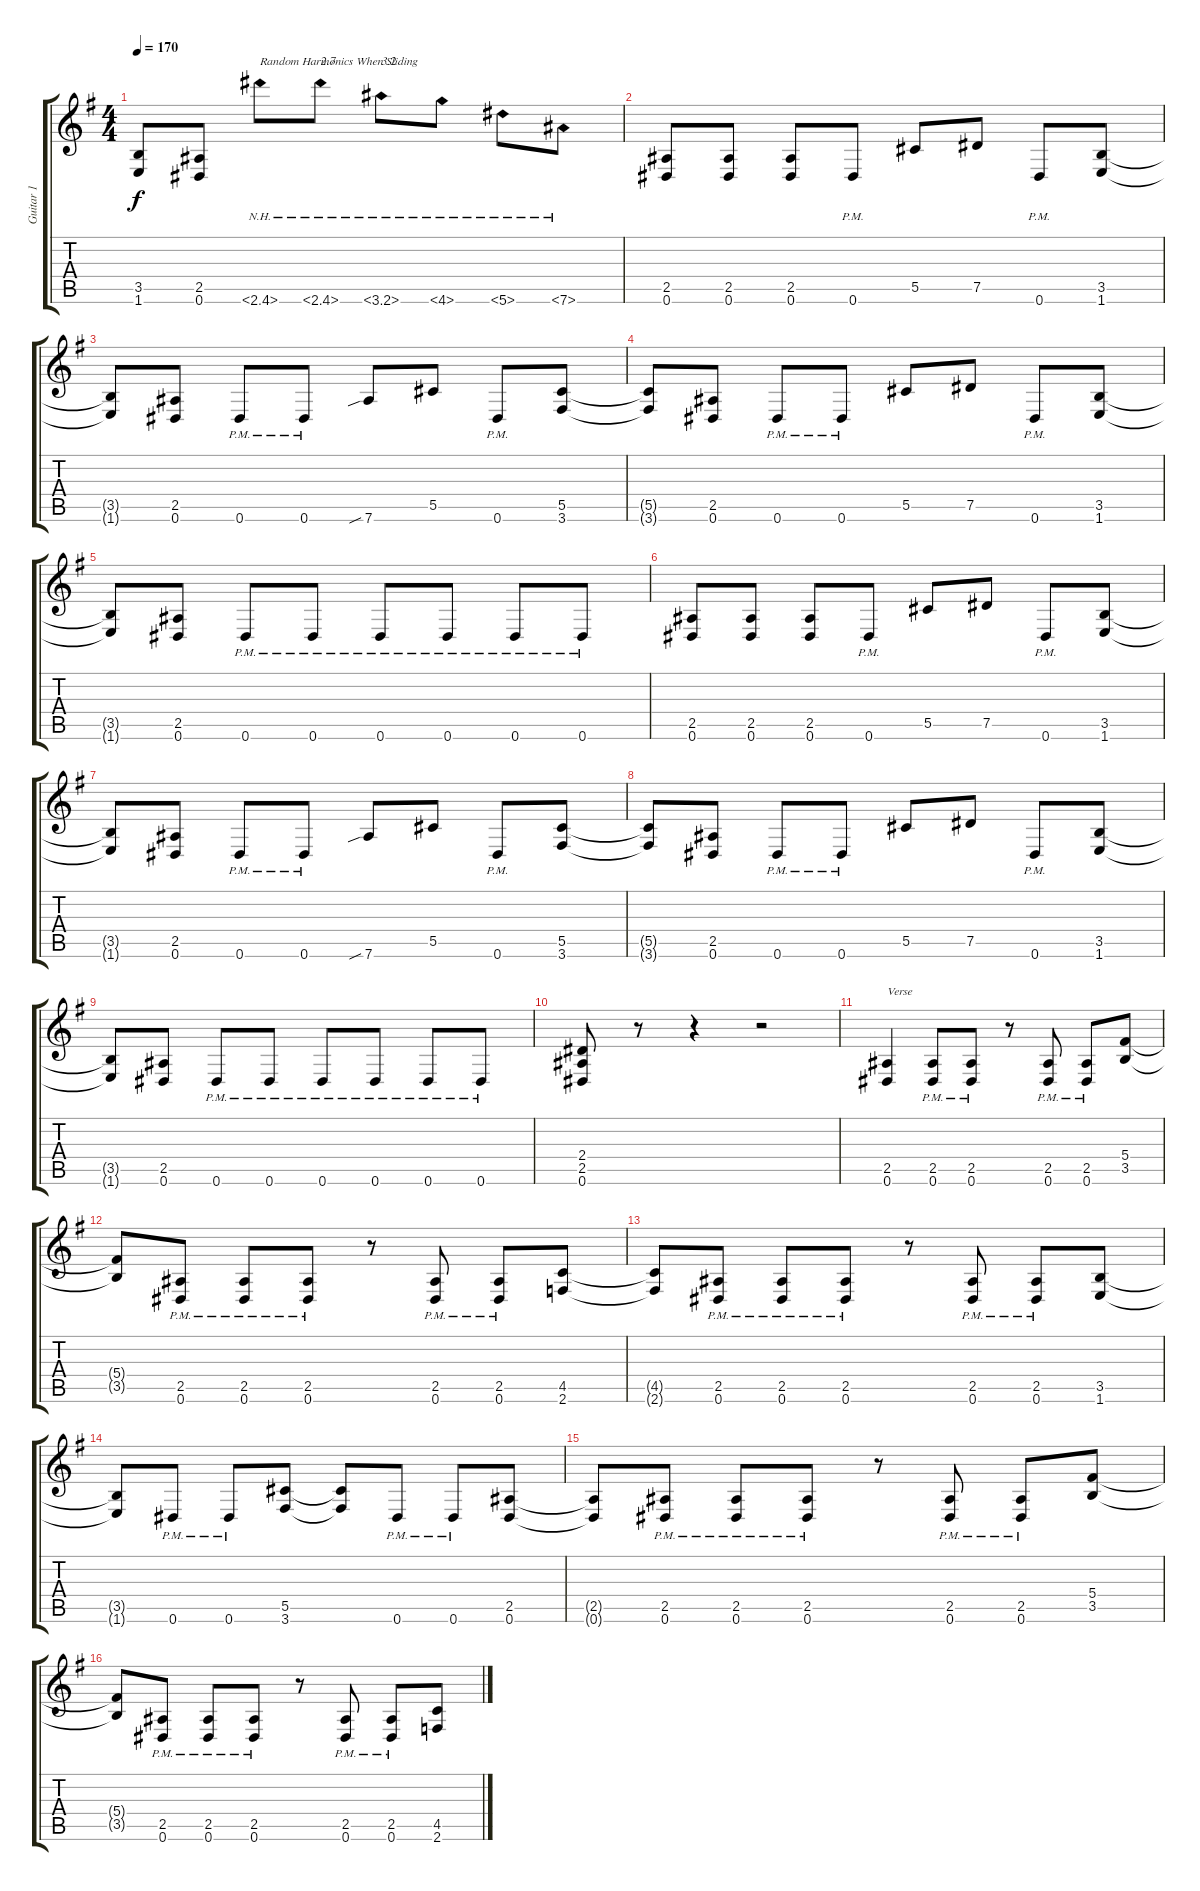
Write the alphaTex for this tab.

\track ("Guitar 1" "Guitar 1") {instrument distortionguitar}
\staff {score tabs}
\tuning (Eb4 Bb3 Gb3 Db3 Ab2 Eb2) {hide}
\ts (4 4)
\tempo 170
\clef g2
\ks g
(3.5{t} 1.6{t}).8{dy f} (2.5 0.6).8 2.6{nh}.8{txt "Random Harmonics When Sliding"} 2.6{nh}.8{txt "2.7"} 3.6{nh}.8{txt "3.2"} 4.6{nh}.8 5.6{nh}.8 7.6{nh}.8 |
(2.5 0.6).8 (2.5 0.6).8 (2.5 0.6).8 0.6{pm}.8 5.5.8 7.5.8 0.6{pm}.8 (3.5 1.6).8 |
(3.5{t} 1.6{t}).8 (2.5 0.6).8 0.6{pm}.8 0.6{pm}.8 7.6{sib}.8 5.5.8 0.6{pm}.8 (5.5 3.6).8 |
(5.5{t} 3.6{t}).8 (2.5 0.6).8 0.6{pm}.8 0.6{pm}.8 5.5.8 7.5.8 0.6{pm}.8 (3.5 1.6).8 |
(3.5{t} 1.6{t}).8 (2.5 0.6).8 0.6{pm}.8 0.6{pm}.8 0.6{pm}.8 0.6{pm}.8 0.6{pm}.8 0.6{pm}.8 |
(2.5 0.6).8 (2.5 0.6).8 (2.5 0.6).8 0.6{pm}.8 5.5.8 7.5.8 0.6{pm}.8 (3.5 1.6).8 |
(3.5{t} 1.6{t}).8 (2.5 0.6).8 0.6{pm}.8 0.6{pm}.8 7.6{sib}.8 5.5.8 0.6{pm}.8 (5.5 3.6).8 |
(5.5{t} 3.6{t}).8 (2.5 0.6).8 0.6{pm}.8 0.6{pm}.8 5.5.8 7.5.8 0.6{pm}.8 (3.5 1.6).8 |
(3.5{t} 1.6{t}).8 (2.5 0.6).8 0.6{pm}.8 0.6{pm}.8 0.6{pm}.8 0.6{pm}.8 0.6{pm}.8 0.6{pm}.8 |
(2.4 2.5 0.6).8 r.8 r.4 r.2 |
(2.5 0.6).4{txt "Verse"} (2.5{pm} 0.6{pm}).8 (2.5{pm} 0.6{pm}).8 r.8 (2.5{pm} 0.6{pm}).8 (2.5{pm} 0.6{pm}).8 (5.4 3.5).8 |
(5.4{t} 3.5{t}).8 (2.5{pm} 0.6{pm}).8 (2.5{pm} 0.6{pm}).8 (2.5{pm} 0.6{pm}).8 r.8 (2.5{pm} 0.6{pm}).8 (2.5{pm} 0.6{pm}).8 (4.5 2.6).8 |
(4.5{t} 2.6{t}).8 (2.5{pm} 0.6{pm}).8 (2.5{pm} 0.6{pm}).8 (2.5{pm} 0.6{pm}).8 r.8 (2.5{pm} 0.6{pm}).8 (2.5{pm} 0.6{pm}).8 (3.5 1.6).8 |
(3.5{t} 1.6{t}).8 0.6{pm}.8 0.6{pm}.8 (5.5 3.6).8 (5.5{t} 3.6{t}).8 0.6{pm}.8 0.6{pm}.8 (2.5 0.6).8 |
(2.5{t} 0.6{t}).8 (2.5{pm} 0.6{pm}).8 (2.5{pm} 0.6{pm}).8 (2.5{pm} 0.6{pm}).8 r.8 (2.5{pm} 0.6{pm}).8 (2.5{pm} 0.6{pm}).8 (5.4 3.5).8 |
(5.4{t} 3.5{t}).8 (2.5{pm} 0.6{pm}).8 (2.5{pm} 0.6{pm}).8 (2.5{pm} 0.6{pm}).8 r.8 (2.5{pm} 0.6{pm}).8 (2.5{pm} 0.6{pm}).8 (4.5 2.6).8
